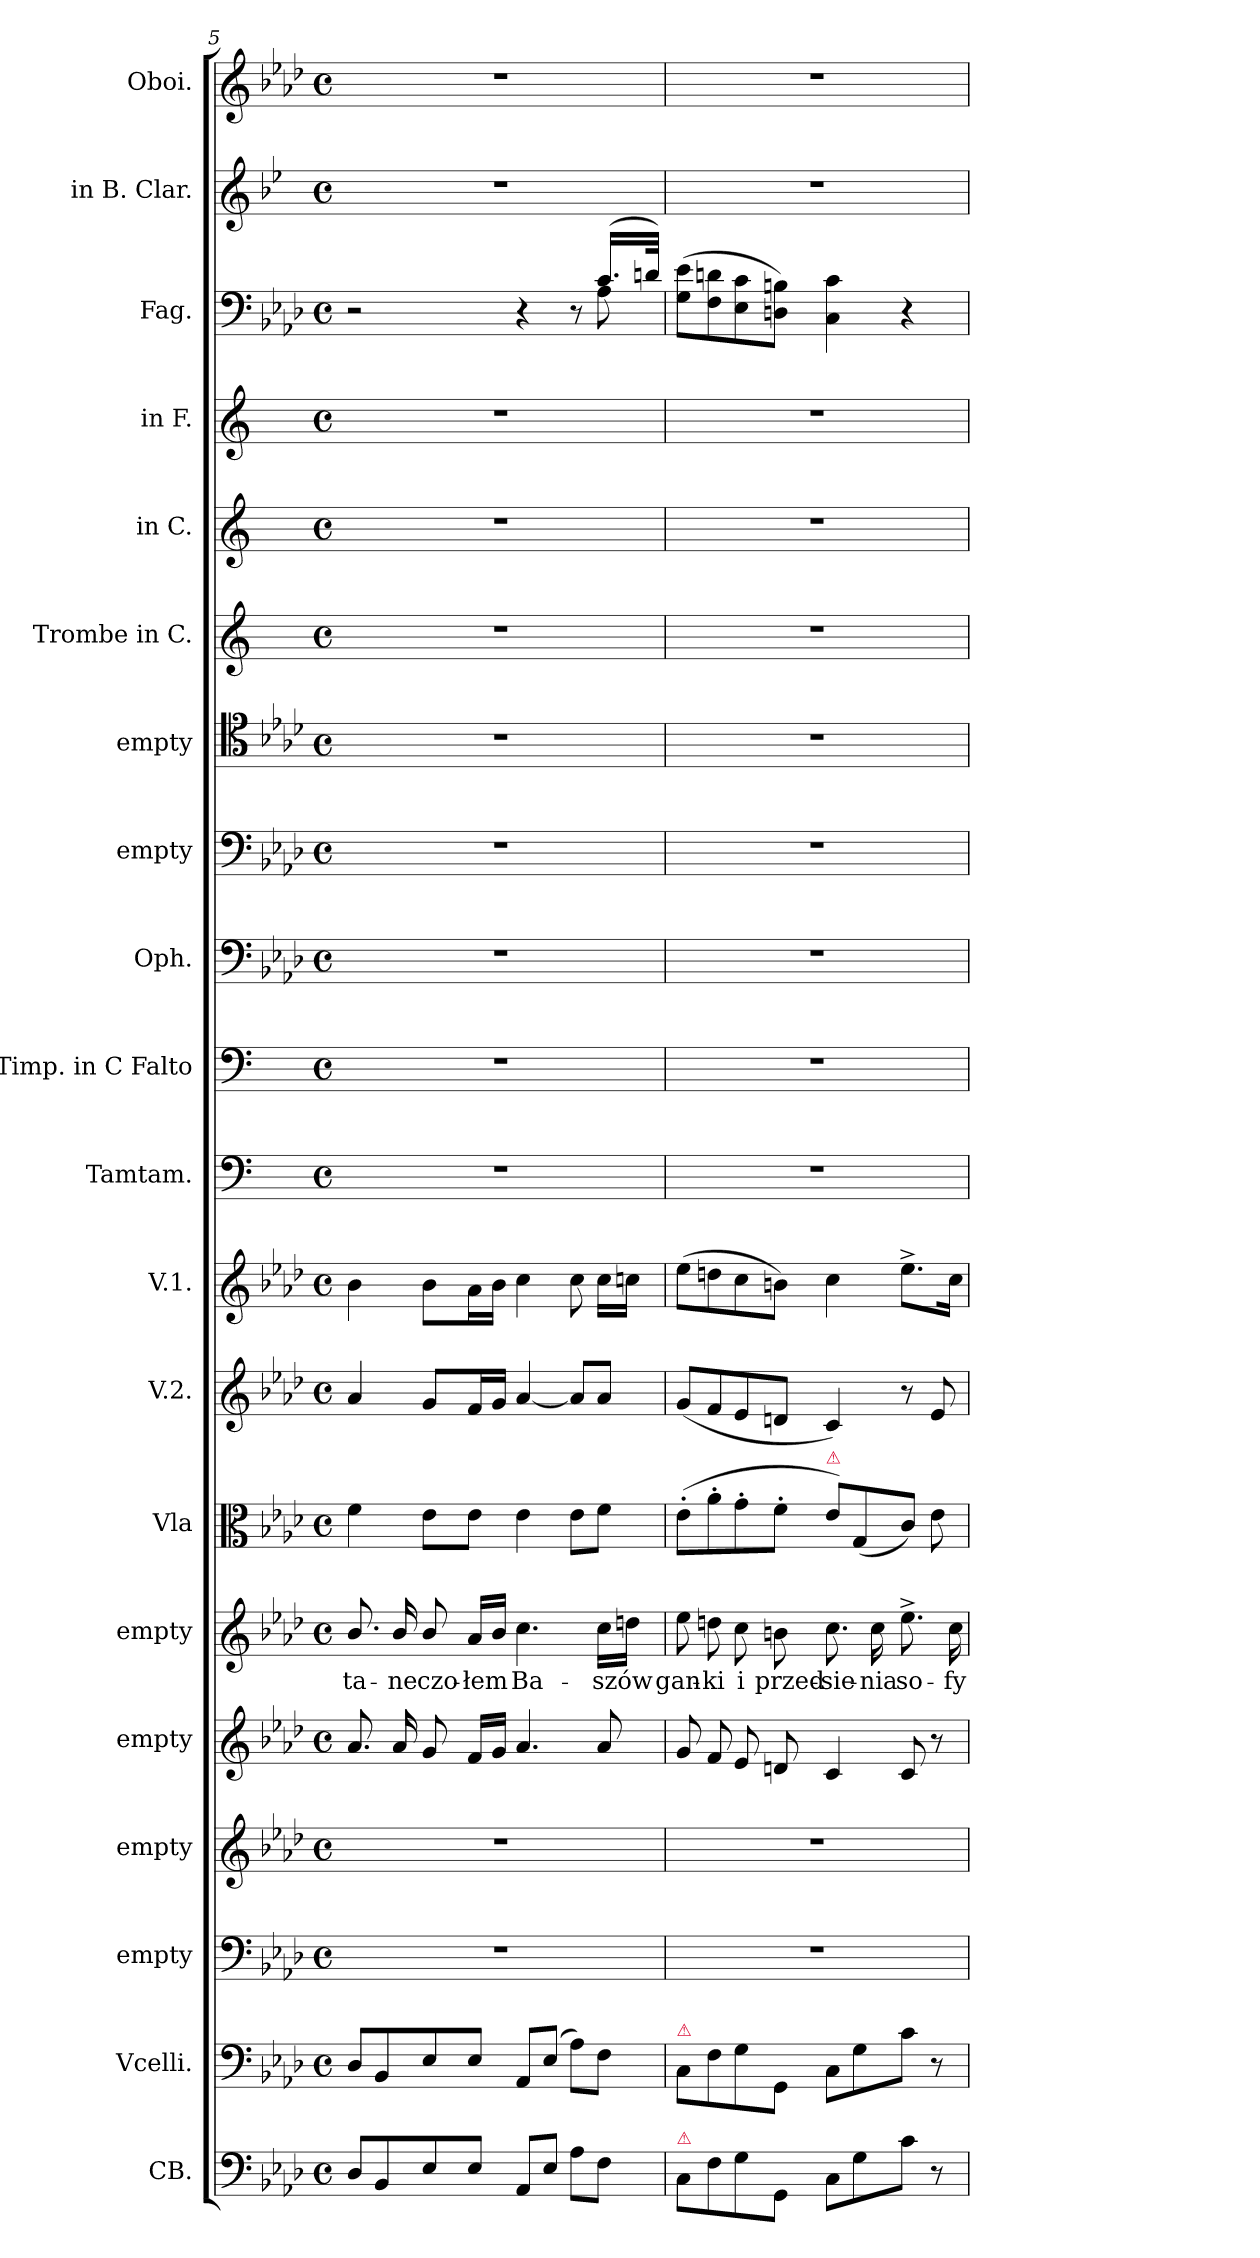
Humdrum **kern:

**kern	**kern	**kern	**kern	**kern	**kern	**text	**kern	**kern	**kern	**kern	**kern	**kern	**kern	**kern	**kern	**kern	**kern	**kern	**kern	**kern
*part20	*part19	*part18	*part17	*part16	*part15	*part15	*part14	*part13	*part12	*part11	*part10	*part9	*part8	*part7	*part6	*part5	*part4	*part3	*part2	*part1
*staff20	*staff19	*staff18	*staff17	*staff16	*staff15	*staff15	*staff14	*staff13	*staff12	*staff11	*staff10	*staff9	*staff8	*staff7	*staff6	*staff5	*staff4	*staff3	*staff2	*staff1
*I"CB.	*I"Vcelli.	*I"empty	*I"empty	*I"empty	*I"empty	*	*I"Vla	*I"V.2.	*I"V.1.	*I"Tamtam.	*I"Timp. in C Falto	*I"Oph.	*I"empty	*I"empty	*I"Trombe in C.	*I"in C.	*I"in F.	*I"Fag.	*I"in B. Clar.	*I"Oboi.
*I'Cb	*	*	*	*	*	*	*I'Vla	*I'V	*I'V	*	*I'Timp	*	*	*	*	*	*	*	*	*I'Ob
*clefF4	*clefF4	*clefF4	*clefG2	*clefG2	*clefG2	*	*clefC3	*clefG2	*clefG2	*clefF4	*clefF4	*clefF4	*clefF4	*clefC4	*clefG2	*clefG2	*clefG2	*clefF4	*clefG2	*clefG2
*	*	*	*ITrd8c12	*	*	*	*	*	*	*	*	*	*	*	*	*	*ITrd4c7	*	*ITrd1c2	*
*k[b-e-a-d-]	*k[b-e-a-d-]	*k[b-e-a-d-]	*k[b-e-a-d-]	*k[b-e-a-d-]	*k[b-e-a-d-]	*	*k[b-e-a-d-]	*k[b-e-a-d-]	*k[b-e-a-d-]	*k[]	*k[]	*k[b-e-a-d-]	*k[b-e-a-d-]	*k[b-e-a-d-]	*k[]	*k[]	*k[b-]	*k[b-e-a-d-]	*k[b-e-a-d-]	*k[b-e-a-d-]
*f:	*f:	*f:	*f:	*f:	*f:	*	*f:	*f:	*f:	*	*	*f:	*f:	*f:	*	*	*	*f:	*f:	*f:
*M4/4	*M4/4	*M4/4	*M4/4	*M4/4	*M4/4	*	*M4/4	*M4/4	*M4/4	*M4/4	*M4/4	*M4/4	*M4/4	*M4/4	*M4/4	*M4/4	*M4/4	*M4/4	*M4/4	*M4/4
*met(c)	*met(c)	*met(c)	*met(c)	*met(c)	*met(c)	*	*met(c)	*met(c)	*met(c)	*met(c)	*met(c)	*met(c)	*met(c)	*met(c)	*met(c)	*met(c)	*met(c)	*met(c)	*met(c)	*met(c)
=5	=5	=5	=5	=5	=5	=5	=5	=5	=5	=5	=5	=5	=5	=5	=5	=5	=5	=5	=5	=5
*	*	*	*	*	*	*	*	*	*	*	*	*	*	*	*	*	*	*^	*	*
8D-/L	8D-/L	1r	1r	8.a-/	8.b-/	-ta-	4f\	4a-/	4b-\	1r	1r	1r	1r	1r	1r	1r	1r	2r	2ryy	1r	1r
8BB-/	8BB-/	.	.	.	.	.	.	.	.	.	.	.	.	.	.	.	.	.	.	.	.
.	.	.	.	16a-/	16b-/	-ne	.	.	.	.	.	.	.	.	.	.	.	.	.	.	.
8E-/	8E-/	.	.	8g/	8b-/	czo-	8e-\L	8g/L	8b-\L	.	.	.	.	.	.	.	.	.	.	.	.
8E-/J	8E-/J	.	.	16f/LL	16a-/LL	-łem	8e-\J	16f/L	16a-\L	.	.	.	.	.	.	.	.	.	.	.	.
.	.	.	.	16g/JJ	16b-/JJ	.	.	16g/JJ	16b-\JJ	.	.	.	.	.	.	.	.	.	.	.	.
8AA-/L	8AA-/L	.	.	4.a-/	4.cc\	Ba-	4e-\	[4a-/	4cc\	.	.	.	.	.	.	.	.	4r	4.ryy	.	.
8E-/J	(8E-/J	.	.	.	.	.	.	.	.	.	.	.	.	.	.	.	.	.	.	.	.
8A-\L	8A-\L)	.	.	.	.	.	8e-\L	8a-/L]	8cc\	.	.	.	.	.	.	.	.	8r	.	.	.
8F\J	8F\J	.	.	8a-/	16cc\LL	-szów	8f\J	8a-/J	16cc\LL	.	.	.	.	.	.	.	.	(16.c/LL	8A-\	.	.
.	.	.	.	.	16ddn\JJ	.	.	.	16ccn\JJ	.	.	.	.	.	.	.	.	.	.	.	.
.	.	.	.	.	.	.	.	.	.	.	.	.	.	.	.	.	.	32dn/JJk)	.	.	.
*	*	*	*	*	*	*	*	*	*	*	*	*	*	*	*	*	*	*v	*v	*	*
=6	=6	=6	=6	=6	=6	=6	=6	=6	=6	=6	=6	=6	=6	=6	=6	=6	=6	=6	=6	=6
!	!LO:TX:a:color=crimson:t=⚠	!	!	!	!	!	!	!	!	!	!	!	!	!	!	!	!	!	!	!
!LO:TX:a:color=crimson:t=⚠	!	!	!	!	!	!	!	!	!	!	!	!	!	!	!	!	!	!	!	!
8C\L	8C\L	1r	1r	8g/	8ee-\	gan-	(8e-'\L	(>8g/L	(8ee-\L	1r	1r	1r	1r	1r	1r	1r	1r	(8G\ 8e-\L	1r	1r
8F\	8F\	.	.	8f/	8ddn\	-ki	8a-'\	8f/	8ddn\	.	.	.	.	.	.	.	.	8F\ 8dn\	.	.
8G\	8G\	.	.	8e-/	8cc\	i	8g'\	8e-/	8cc\	.	.	.	.	.	.	.	.	8E-\ 8c\	.	.
8GG/J	8GG/J	.	.	8dn/	8bn\	przed-	8f'\J	8dn/J	8bn\J)	.	.	.	.	.	.	.	.	8Dn\ 8Bn\J)	.	.
!	!	!	!	!	!	!	!LO:TX:a:color=crimson:t=⚠	!	!	!	!	!	!	!	!	!	!	!	!	!
8C\L	8C\L	.	.	4c/	8.cc\	-sie-	8e-\L)	4c/)	4cc\	.	.	.	.	.	.	.	.	4C\ 4c\	.	.
8G\	8G\	.	.	.	.	.	(8G/	.	.	.	.	.	.	.	.	.	.	.	.	.
.	.	.	.	.	16cc\	-nia	.	.	.	.	.	.	.	.	.	.	.	.	.	.
8c\J	8c\J	.	.	8c/	8.ee-^\	so-	8c/J)	8r	8.ee-^\L	.	.	.	.	.	.	.	.	4r	.	.
8r	8r	.	.	8r	.	.	8e-\	8e-/	.	.	.	.	.	.	.	.	.	.	.	.
.	.	.	.	.	16cc\	-fy	.	.	16cc\Jk	.	.	.	.	.	.	.	.	.	.	.
=	=	=	=	=	=	=	=	=	=	=	=	=	=	=	=	=	=	=	=	=
*-	*-	*-	*-	*-	*-	*-	*-	*-	*-	*-	*-	*-	*-	*-	*-	*-	*-	*-	*-	*-
